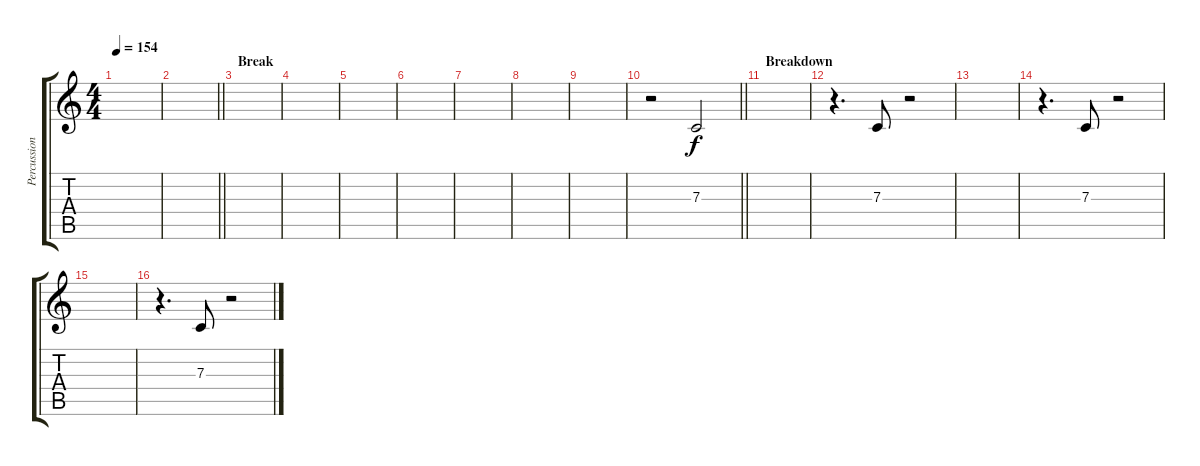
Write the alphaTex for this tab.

\track ("Percussion (Brandon Saller)" "Percussion") {instrument reversecymbal}
\staff {score tabs}
\tuning (D4 A3 F3 C3 G2 C2) {hide}
\ts (4 4)
\tempo 154
\clef g2
\ks c
|
\barLineRight lightlight
|
\section ("" "Break")
|
|
|
|
|
|
|
\barLineRight lightlight
r.2 7.3.2 |
\section ("" "Breakdown")
|
r.4{d} 7.3.8 r.2 |
|
r.4{d} 7.3.8 r.2 |
|
r.4{d} 7.3.8 r.2
